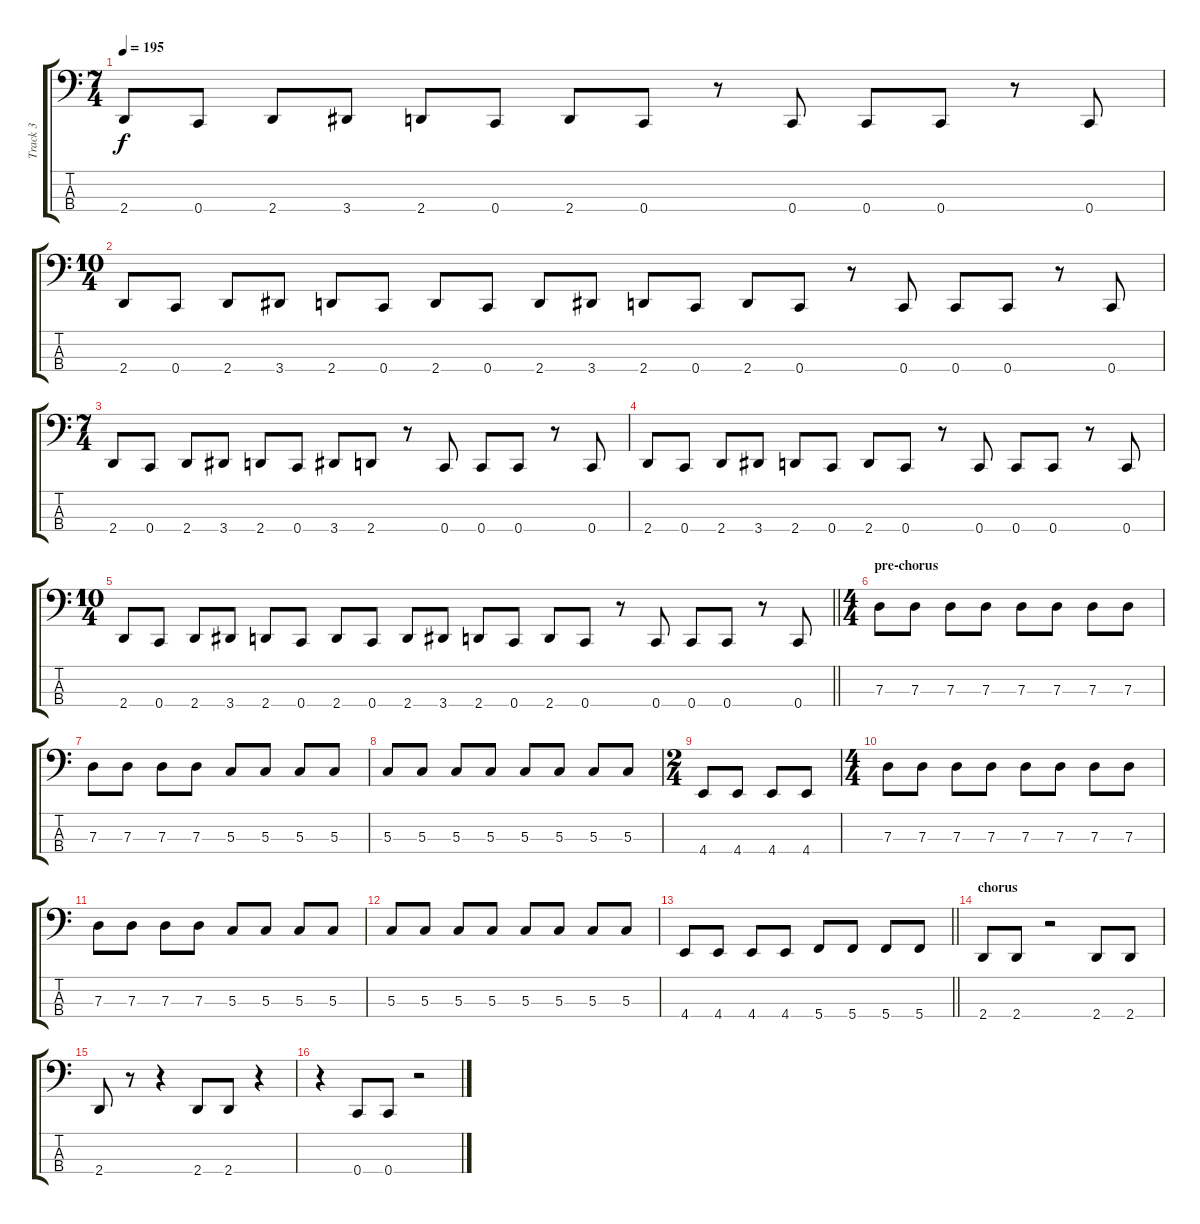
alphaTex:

\track ("Track 3" "Track 3") {instrument electricbasspick}
\staff {score tabs}
\tuning (F2 C2 G1 C1) {hide}
\ts (7 4)
\tempo 195
\clef f4
\ks c
2.4.8{dy f} 0.4.8 2.4.8 3.4.8 2.4.8 0.4.8 2.4.8 0.4.8 r.8 0.4.8 0.4.8 0.4.8 r.8 0.4.8 |
\ts (10 4)
2.4.8 0.4.8 2.4.8 3.4.8 2.4.8 0.4.8 2.4.8 0.4.8 2.4.8 3.4.8 2.4.8 0.4.8 2.4.8 0.4.8 r.8 0.4.8 0.4.8 0.4.8 r.8 0.4.8 |
\ts (7 4)
2.4.8 0.4.8 2.4.8 3.4.8 2.4.8 0.4.8 3.4.8 2.4.8 r.8 0.4.8 0.4.8 0.4.8 r.8 0.4.8 |
2.4.8 0.4.8 2.4.8 3.4.8 2.4.8 0.4.8 2.4.8 0.4.8 r.8 0.4.8 0.4.8 0.4.8 r.8 0.4.8 |
\ts (10 4)
\barLineRight lightlight
2.4.8 0.4.8 2.4.8 3.4.8 2.4.8 0.4.8 2.4.8 0.4.8 2.4.8 3.4.8 2.4.8 0.4.8 2.4.8 0.4.8 r.8 0.4.8 0.4.8 0.4.8 r.8 0.4.8 |
\ts (4 4)
\section ("" "pre-chorus")
7.3.8 7.3.8 7.3.8 7.3.8 7.3.8 7.3.8 7.3.8 7.3.8 |
7.3.8 7.3.8 7.3.8 7.3.8 5.3.8 5.3.8 5.3.8 5.3.8 |
5.3.8 5.3.8 5.3.8 5.3.8 5.3.8 5.3.8 5.3.8 5.3.8 |
\ts (2 4)
4.4.8 4.4.8 4.4.8 4.4.8 |
\ts (4 4)
7.3.8 7.3.8 7.3.8 7.3.8 7.3.8 7.3.8 7.3.8 7.3.8 |
7.3.8 7.3.8 7.3.8 7.3.8 5.3.8 5.3.8 5.3.8 5.3.8 |
5.3.8 5.3.8 5.3.8 5.3.8 5.3.8 5.3.8 5.3.8 5.3.8 |
\barLineRight lightlight
4.4.8 4.4.8 4.4.8 4.4.8 5.4.8 5.4.8 5.4.8 5.4.8 |
\section ("" "chorus")
2.4.8 2.4.8 r.2 2.4.8 2.4.8 |
2.4.8 r.8 r.4 2.4.8 2.4.8 r.4 |
r.4 0.4.8 0.4.8 r.2
